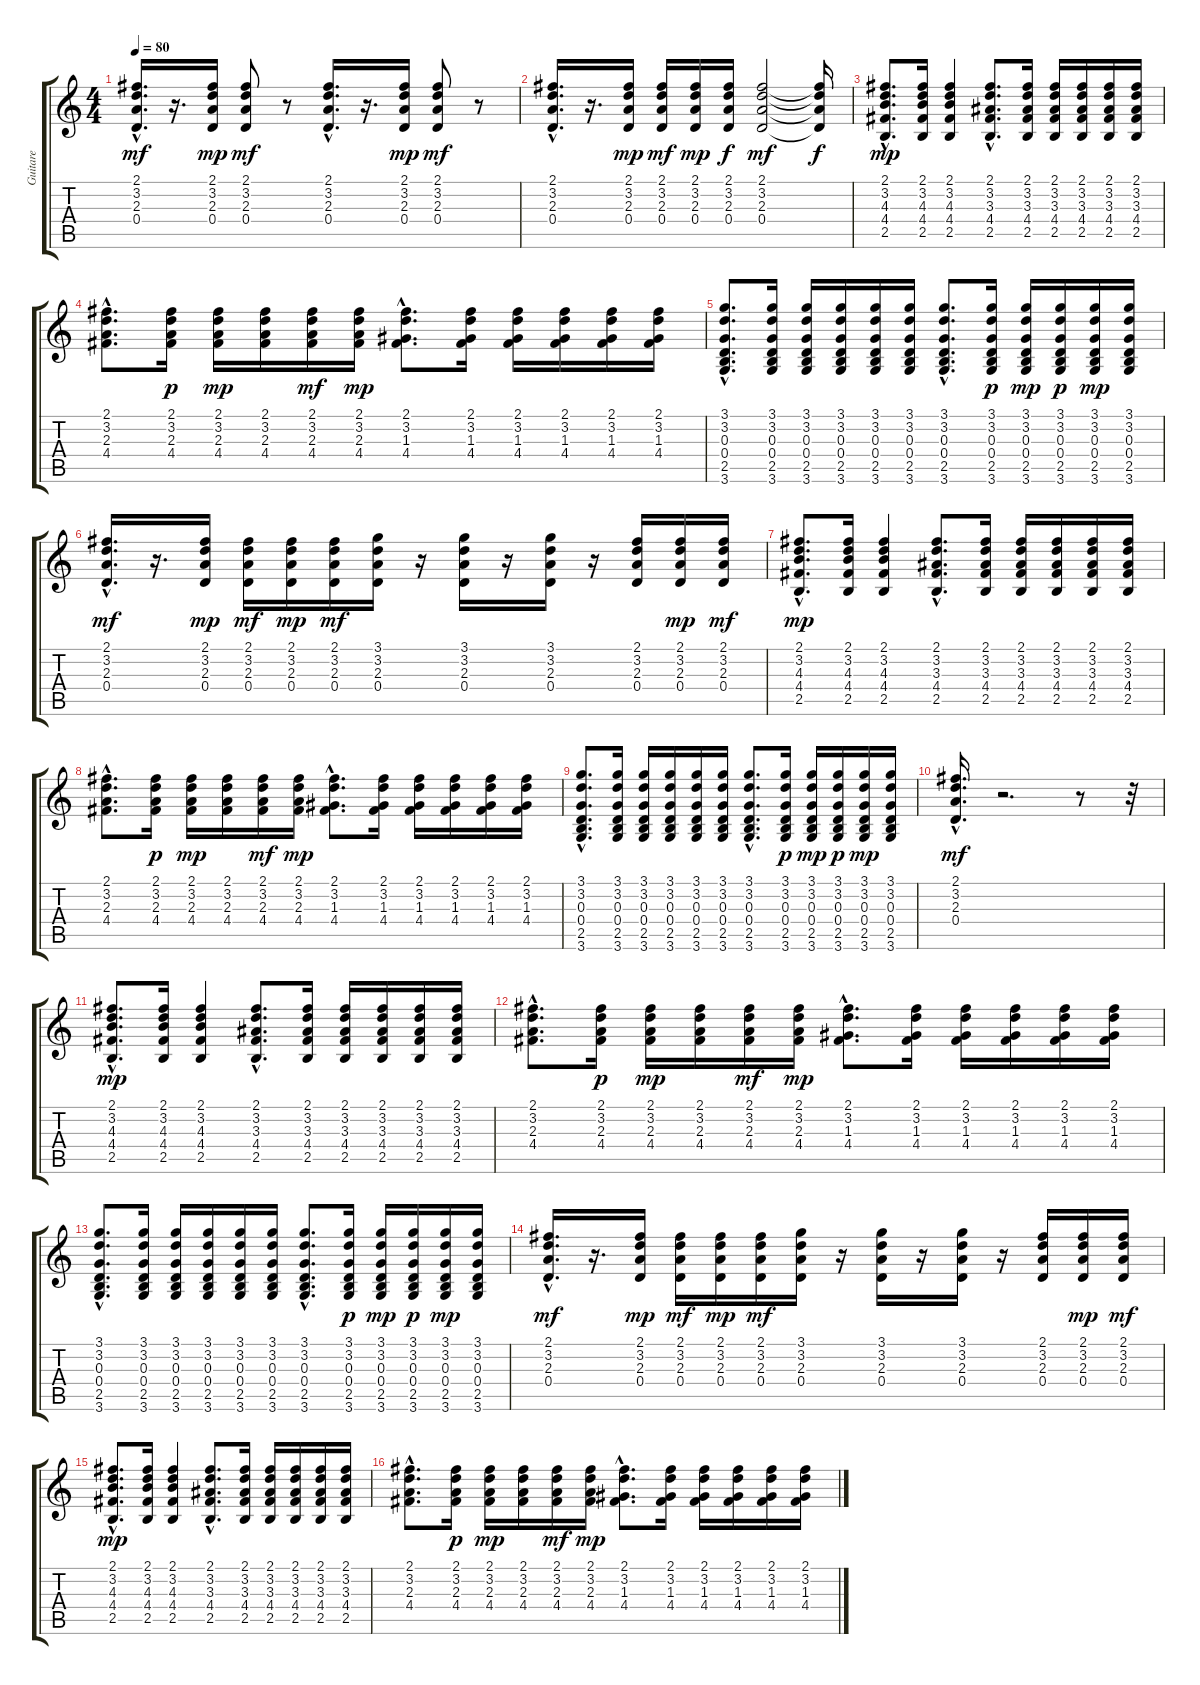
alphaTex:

\track ("Guitare" "Guitare") {instrument acousticguitarsteel}
\staff {score tabs}
\tuning (E4 B3 G3 D3 A2 E2) {hide}
\ts (4 4)
\tempo 80
\clef g2
\ks c
(2.1{hac} 3.2{hac} 2.3{hac} 0.4{hac}).16{d dy mf} r.16{d} (2.1 3.2 2.3 0.4).16{dy mp} (2.1 3.2 2.3 0.4).8{dy mf} r.8 (2.1{hac} 3.2{hac} 2.3{hac} 0.4{hac}).16{d} r.16{d} (2.1 3.2 2.3 0.4).16{dy mp} (2.1 3.2 2.3 0.4).8{dy mf} r.8 |
(2.1{hac} 3.2{hac} 2.3{hac} 0.4{hac}).16{d} r.16{d} (2.1 3.2 2.3 0.4).16{dy mp} (2.1 3.2 2.3 0.4).16{dy mf} (2.1 3.2 2.3 0.4).16{dy mp} (2.1 3.2 2.3 0.4).16{dy f} (2.1 3.2 2.3 0.4).2{dy mf} (2.1{t} 3.2{t} 2.3{t} 0.4{t}).16{dy f} |
(2.1{hac} 3.2{hac} 4.3{hac} 4.4{hac} 2.5{hac}).8{d dy mp} (2.1 3.2 4.3 4.4 2.5).16 (2.1 3.2 4.3 4.4 2.5).4 (2.1{hac} 3.2{hac} 3.3{hac} 4.4{hac} 2.5{hac}).8{d} (2.1 3.2 3.3 4.4 2.5).16 (2.1 3.2 3.3 4.4 2.5).16 (2.1 3.2 3.3 4.4 2.5).16 (2.1 3.2 3.3 4.4 2.5).16 (2.1 3.2 3.3 4.4 2.5).16 |
(2.1{hac} 3.2{hac} 2.3{hac} 4.4{hac}).8{d} (2.1 3.2 2.3 4.4).16{dy p} (2.1 3.2 2.3 4.4).16{dy mp} (2.1 3.2 2.3 4.4).16 (2.1 3.2 2.3 4.4).16{dy mf} (2.1 3.2 2.3 4.4).16{dy mp} (2.1{hac} 3.2{hac} 1.3{hac} 4.4{hac}).8{d} (2.1 3.2 1.3 4.4).16 (2.1 3.2 1.3 4.4).16 (2.1 3.2 1.3 4.4).16 (2.1 3.2 1.3 4.4).16 (2.1 3.2 1.3 4.4).16 |
(3.1{hac} 3.2{hac} 0.3{hac} 0.4{hac} 2.5{hac} 3.6{hac}).8{d} (3.1 3.2 0.3 0.4 2.5 3.6).16 (3.1 3.2 0.3 0.4 2.5 3.6).16 (3.1 3.2 0.3 0.4 2.5 3.6).16 (3.1 3.2 0.3 0.4 2.5 3.6).16 (3.1 3.2 0.3 0.4 2.5 3.6).16 (3.1{hac} 3.2{hac} 0.3{hac} 0.4{hac} 2.5{hac} 3.6{hac}).8{d} (3.1 3.2 0.3 0.4 2.5 3.6).16{dy p} (3.1 3.2 0.3 0.4 2.5 3.6).16{dy mp} (3.1 3.2 0.3 0.4 2.5 3.6).16{dy p} (3.1 3.2 0.3 0.4 2.5 3.6).16{dy mp} (3.1 3.2 0.3 0.4 2.5 3.6).16 |
(2.1{hac} 3.2{hac} 2.3{hac} 0.4{hac}).16{d dy mf} r.16{d} (2.1 3.2 2.3 0.4).16{dy mp} (2.1 3.2 2.3 0.4).16{dy mf} (2.1 3.2 2.3 0.4).16{dy mp} (2.1 3.2 2.3 0.4).16{dy mf} (3.1 3.2 2.3 0.4).16 r.16 (3.1 3.2 2.3 0.4).16 r.16 (3.1 3.2 2.3 0.4).16 r.16 (2.1 3.2 2.3 0.4).16 (2.1 3.2 2.3 0.4).16{dy mp} (2.1 3.2 2.3 0.4).16{dy mf} |
(2.1{hac} 3.2{hac} 4.3{hac} 4.4{hac} 2.5{hac}).8{d dy mp} (2.1 3.2 4.3 4.4 2.5).16 (2.1 3.2 4.3 4.4 2.5).4 (2.1{hac} 3.2{hac} 3.3{hac} 4.4{hac} 2.5{hac}).8{d} (2.1 3.2 3.3 4.4 2.5).16 (2.1 3.2 3.3 4.4 2.5).16 (2.1 3.2 3.3 4.4 2.5).16 (2.1 3.2 3.3 4.4 2.5).16 (2.1 3.2 3.3 4.4 2.5).16 |
(2.1{hac} 3.2{hac} 2.3{hac} 4.4{hac}).8{d} (2.1 3.2 2.3 4.4).16{dy p} (2.1 3.2 2.3 4.4).16{dy mp} (2.1 3.2 2.3 4.4).16 (2.1 3.2 2.3 4.4).16{dy mf} (2.1 3.2 2.3 4.4).16{dy mp} (2.1{hac} 3.2{hac} 1.3{hac} 4.4{hac}).8{d} (2.1 3.2 1.3 4.4).16 (2.1 3.2 1.3 4.4).16 (2.1 3.2 1.3 4.4).16 (2.1 3.2 1.3 4.4).16 (2.1 3.2 1.3 4.4).16 |
(3.1{hac} 3.2{hac} 0.3{hac} 0.4{hac} 2.5{hac} 3.6{hac}).8{d} (3.1 3.2 0.3 0.4 2.5 3.6).16 (3.1 3.2 0.3 0.4 2.5 3.6).16 (3.1 3.2 0.3 0.4 2.5 3.6).16 (3.1 3.2 0.3 0.4 2.5 3.6).16 (3.1 3.2 0.3 0.4 2.5 3.6).16 (3.1{hac} 3.2{hac} 0.3{hac} 0.4{hac} 2.5{hac} 3.6{hac}).8{d} (3.1 3.2 0.3 0.4 2.5 3.6).16{dy p} (3.1 3.2 0.3 0.4 2.5 3.6).16{dy mp} (3.1 3.2 0.3 0.4 2.5 3.6).16{dy p} (3.1 3.2 0.3 0.4 2.5 3.6).16{dy mp} (3.1 3.2 0.3 0.4 2.5 3.6).16 |
(2.1{hac} 3.2{hac} 2.3{hac} 0.4{hac}).16{d dy mf} r.2{d} r.8 r.32 |
(2.1{hac} 3.2{hac} 4.3{hac} 4.4{hac} 2.5{hac}).8{d dy mp} (2.1 3.2 4.3 4.4 2.5).16 (2.1 3.2 4.3 4.4 2.5).4 (2.1{hac} 3.2{hac} 3.3{hac} 4.4{hac} 2.5{hac}).8{d} (2.1 3.2 3.3 4.4 2.5).16 (2.1 3.2 3.3 4.4 2.5).16 (2.1 3.2 3.3 4.4 2.5).16 (2.1 3.2 3.3 4.4 2.5).16 (2.1 3.2 3.3 4.4 2.5).16 |
(2.1{hac} 3.2{hac} 2.3{hac} 4.4{hac}).8{d} (2.1 3.2 2.3 4.4).16{dy p} (2.1 3.2 2.3 4.4).16{dy mp} (2.1 3.2 2.3 4.4).16 (2.1 3.2 2.3 4.4).16{dy mf} (2.1 3.2 2.3 4.4).16{dy mp} (2.1{hac} 3.2{hac} 1.3{hac} 4.4{hac}).8{d} (2.1 3.2 1.3 4.4).16 (2.1 3.2 1.3 4.4).16 (2.1 3.2 1.3 4.4).16 (2.1 3.2 1.3 4.4).16 (2.1 3.2 1.3 4.4).16 |
(3.1{hac} 3.2{hac} 0.3{hac} 0.4{hac} 2.5{hac} 3.6{hac}).8{d} (3.1 3.2 0.3 0.4 2.5 3.6).16 (3.1 3.2 0.3 0.4 2.5 3.6).16 (3.1 3.2 0.3 0.4 2.5 3.6).16 (3.1 3.2 0.3 0.4 2.5 3.6).16 (3.1 3.2 0.3 0.4 2.5 3.6).16 (3.1{hac} 3.2{hac} 0.3{hac} 0.4{hac} 2.5{hac} 3.6{hac}).8{d} (3.1 3.2 0.3 0.4 2.5 3.6).16{dy p} (3.1 3.2 0.3 0.4 2.5 3.6).16{dy mp} (3.1 3.2 0.3 0.4 2.5 3.6).16{dy p} (3.1 3.2 0.3 0.4 2.5 3.6).16{dy mp} (3.1 3.2 0.3 0.4 2.5 3.6).16 |
(2.1{hac} 3.2{hac} 2.3{hac} 0.4{hac}).16{d dy mf} r.16{d} (2.1 3.2 2.3 0.4).16{dy mp} (2.1 3.2 2.3 0.4).16{dy mf} (2.1 3.2 2.3 0.4).16{dy mp} (2.1 3.2 2.3 0.4).16{dy mf} (3.1 3.2 2.3 0.4).16 r.16 (3.1 3.2 2.3 0.4).16 r.16 (3.1 3.2 2.3 0.4).16 r.16 (2.1 3.2 2.3 0.4).16 (2.1 3.2 2.3 0.4).16{dy mp} (2.1 3.2 2.3 0.4).16{dy mf} |
(2.1{hac} 3.2{hac} 4.3{hac} 4.4{hac} 2.5{hac}).8{d dy mp} (2.1 3.2 4.3 4.4 2.5).16 (2.1 3.2 4.3 4.4 2.5).4 (2.1{hac} 3.2{hac} 3.3{hac} 4.4{hac} 2.5{hac}).8{d} (2.1 3.2 3.3 4.4 2.5).16 (2.1 3.2 3.3 4.4 2.5).16 (2.1 3.2 3.3 4.4 2.5).16 (2.1 3.2 3.3 4.4 2.5).16 (2.1 3.2 3.3 4.4 2.5).16 |
(2.1{hac} 3.2{hac} 2.3{hac} 4.4{hac}).8{d} (2.1 3.2 2.3 4.4).16{dy p} (2.1 3.2 2.3 4.4).16{dy mp} (2.1 3.2 2.3 4.4).16 (2.1 3.2 2.3 4.4).16{dy mf} (2.1 3.2 2.3 4.4).16{dy mp} (2.1{hac} 3.2{hac} 1.3{hac} 4.4{hac}).8{d} (2.1 3.2 1.3 4.4).16 (2.1 3.2 1.3 4.4).16 (2.1 3.2 1.3 4.4).16 (2.1 3.2 1.3 4.4).16 (2.1 3.2 1.3 4.4).16
